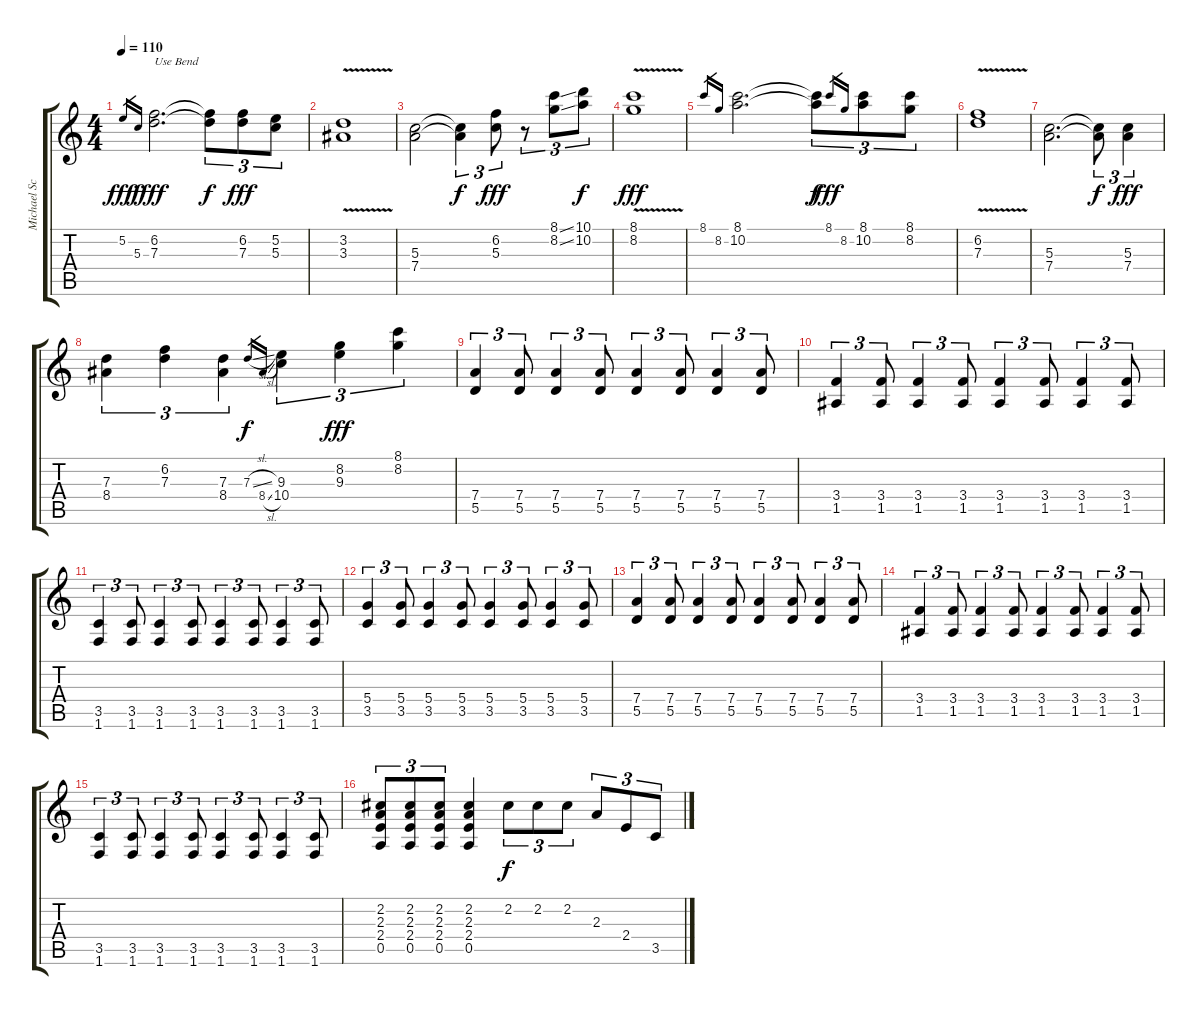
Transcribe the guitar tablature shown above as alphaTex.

\track ("Michael Schenker" "Michael Sc") {instrument distortionguitar}
\staff {score tabs}
\tuning (E4 B3 G3 D3 A2 E2) {hide}
\ts (4 4)
\tempo 110
\clef g2
\ks c
5.2.16{gr dy fff} 5.3.16{gr dy f} (6.2 7.3).2{d txt "Use Bend " dy fff} (6.2{t} 7.3{t}).8{tu (3 2) dy f} (6.2 7.3).8{tu (3 2) dy fff} (5.2 5.3).8{tu (3 2)} |
(3.2{v} 3.3{v}).1 |
(5.3 7.4).2 (5.3{t} 7.4{t}).4{tu (3 2) dy f} (6.2 5.3).8{tu (3 2) dy fff} r.8{tu (3 2)} (8.1{ss} 8.2{ss}).8{tu (3 2)} (10.1 10.2).8{tu (3 2) dy f} |
(8.1{v} 8.2{v}).1{dy fff} |
8.1.16{gr} 8.2.16{gr} (8.1 10.2).2{d} (8.1{t} 10.2{t}).8{tu (3 2) dy f} 8.1.16{gr dy fff} 8.2.16{gr} (8.1 10.2).8{tu (3 2)} (8.1 8.2).8{tu (3 2)} |
(6.2{v} 7.3{v}).1 |
(5.3 7.4).2{d} (5.3{t} 7.4{t}).8{tu (3 2) dy f} (5.3 7.4).4{tu (3 2) dy fff} |
(7.3 8.4).4{tu (3 2)} (6.2 7.3).4{tu (3 2)} (7.3 8.4).4{tu (3 2)} 7.3{sl}.16{gr dy f} 8.4{sl}.16{gr} (9.3 10.4).4{tu (3 2)} (8.2 9.3).4{tu (3 2) dy fff} (8.1 8.2).4{tu (3 2)} |
(7.4 5.5).4{tu (3 2)} (7.4 5.5).8{tu (3 2)} (7.4 5.5).4{tu (3 2)} (7.4 5.5).8{tu (3 2)} (7.4 5.5).4{tu (3 2)} (7.4 5.5).8{tu (3 2)} (7.4 5.5).4{tu (3 2)} (7.4 5.5).8{tu (3 2)} |
(3.4 1.5).4{tu (3 2)} (3.4 1.5).8{tu (3 2)} (3.4 1.5).4{tu (3 2)} (3.4 1.5).8{tu (3 2)} (3.4 1.5).4{tu (3 2)} (3.4 1.5).8{tu (3 2)} (3.4 1.5).4{tu (3 2)} (3.4 1.5).8{tu (3 2)} |
(3.5 1.6).4{tu (3 2)} (3.5 1.6).8{tu (3 2)} (3.5 1.6).4{tu (3 2)} (3.5 1.6).8{tu (3 2)} (3.5 1.6).4{tu (3 2)} (3.5 1.6).8{tu (3 2)} (3.5 1.6).4{tu (3 2)} (3.5 1.6).8{tu (3 2)} |
(5.4 3.5).4{tu (3 2)} (5.4 3.5).8{tu (3 2)} (5.4 3.5).4{tu (3 2)} (5.4 3.5).8{tu (3 2)} (5.4 3.5).4{tu (3 2)} (5.4 3.5).8{tu (3 2)} (5.4 3.5).4{tu (3 2)} (5.4 3.5).8{tu (3 2)} |
(7.4 5.5).4{tu (3 2)} (7.4 5.5).8{tu (3 2)} (7.4 5.5).4{tu (3 2)} (7.4 5.5).8{tu (3 2)} (7.4 5.5).4{tu (3 2)} (7.4 5.5).8{tu (3 2)} (7.4 5.5).4{tu (3 2)} (7.4 5.5).8{tu (3 2)} |
(3.4 1.5).4{tu (3 2)} (3.4 1.5).8{tu (3 2)} (3.4 1.5).4{tu (3 2)} (3.4 1.5).8{tu (3 2)} (3.4 1.5).4{tu (3 2)} (3.4 1.5).8{tu (3 2)} (3.4 1.5).4{tu (3 2)} (3.4 1.5).8{tu (3 2)} |
(3.5 1.6).4{tu (3 2)} (3.5 1.6).8{tu (3 2)} (3.5 1.6).4{tu (3 2)} (3.5 1.6).8{tu (3 2)} (3.5 1.6).4{tu (3 2)} (3.5 1.6).8{tu (3 2)} (3.5 1.6).4{tu (3 2)} (3.5 1.6).8{tu (3 2)} |
(2.2 2.3 2.4 0.5).8{tu (3 2)} (2.2 2.3 2.4 0.5).8{tu (3 2)} (2.2 2.3 2.4 0.5).8{tu (3 2)} (2.2 2.3 2.4 0.5).4 2.2.8{tu (3 2) dy f} 2.2.8{tu (3 2)} 2.2.8{tu (3 2)} 2.3.8{tu (3 2)} 2.4.8{tu (3 2)} 3.5.8{tu (3 2)}
